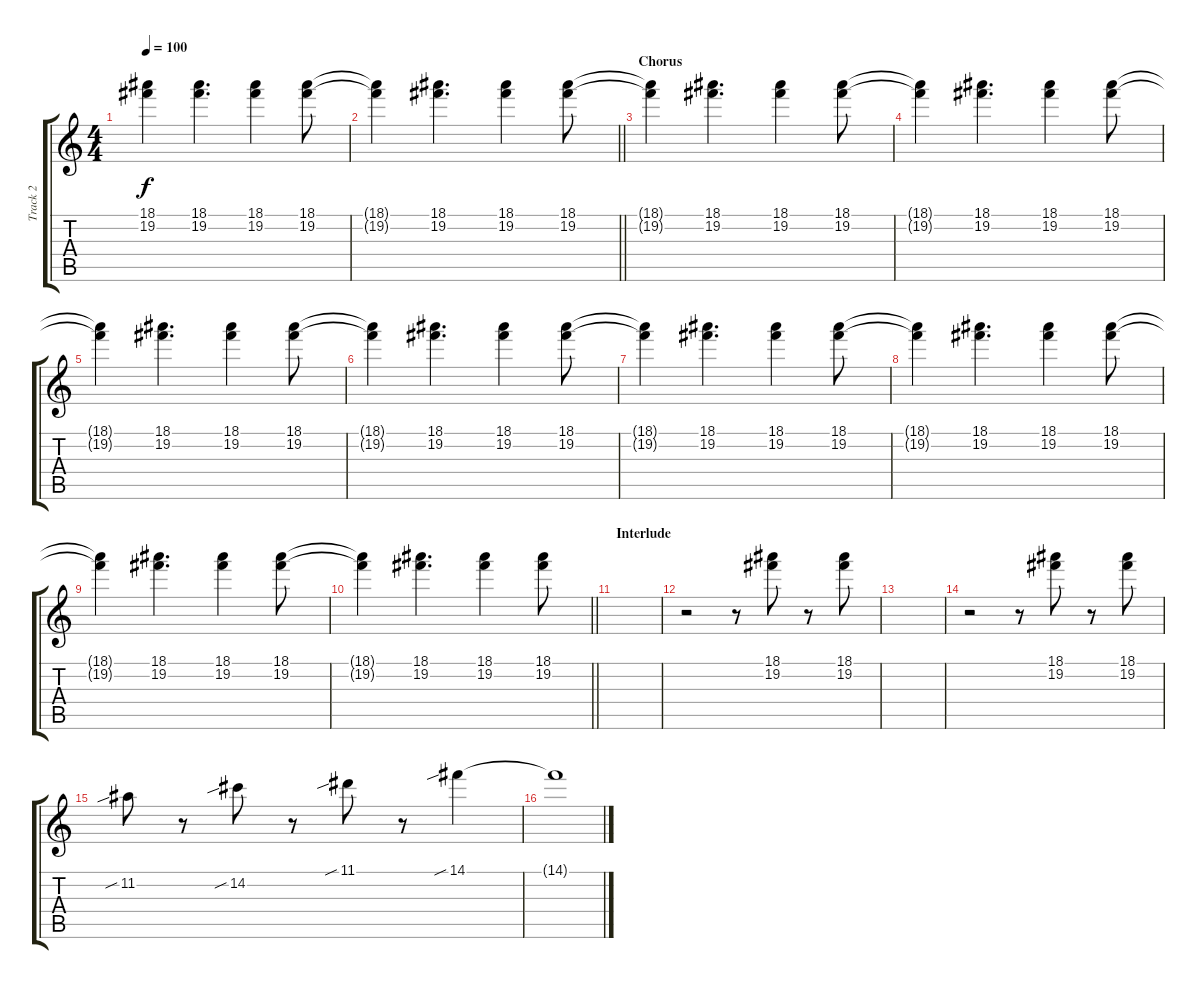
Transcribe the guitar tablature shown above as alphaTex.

\track ("Track 2" "Track 2") {instrument electricguitarjazz}
\staff {score tabs}
\tuning (E4 B3 G3 D3 A2 E2) {hide}
\ts (4 4)
\tempo 100
\clef g2
\ks c
(18.1{t} 19.2{t}).4{dy f} (18.1 19.2).4{d} (18.1 19.2).4 (18.1 19.2).8 |
\barLineRight lightlight
(18.1{t} 19.2{t}).4 (18.1 19.2).4{d} (18.1 19.2).4 (18.1 19.2).8 |
\section ("" "Chorus")
(18.1{t} 19.2{t}).4 (18.1 19.2).4{d} (18.1 19.2).4 (18.1 19.2).8 |
(18.1{t} 19.2{t}).4 (18.1 19.2).4{d} (18.1 19.2).4 (18.1 19.2).8 |
(18.1{t} 19.2{t}).4 (18.1 19.2).4{d} (18.1 19.2).4 (18.1 19.2).8 |
(18.1{t} 19.2{t}).4 (18.1 19.2).4{d} (18.1 19.2).4 (18.1 19.2).8 |
(18.1{t} 19.2{t}).4 (18.1 19.2).4{d} (18.1 19.2).4 (18.1 19.2).8 |
(18.1{t} 19.2{t}).4 (18.1 19.2).4{d} (18.1 19.2).4 (18.1 19.2).8 |
(18.1{t} 19.2{t}).4 (18.1 19.2).4{d} (18.1 19.2).4 (18.1 19.2).8 |
\barLineRight lightlight
(18.1{t} 19.2{t}).4 (18.1 19.2).4{d} (18.1 19.2).4 (18.1 19.2).8 |
\section ("" "Interlude")
|
r.2 r.8 (18.1 19.2).8 r.8 (18.1 19.2).8 |
|
r.2 r.8 (18.1 19.2).8 r.8 (18.1 19.2).8 |
11.2{sib}.8{balance 15} r.8 14.2{sib}.8 r.8 11.1{sib}.8 r.8 14.1{sib}.4 |
14.1{t}.1
